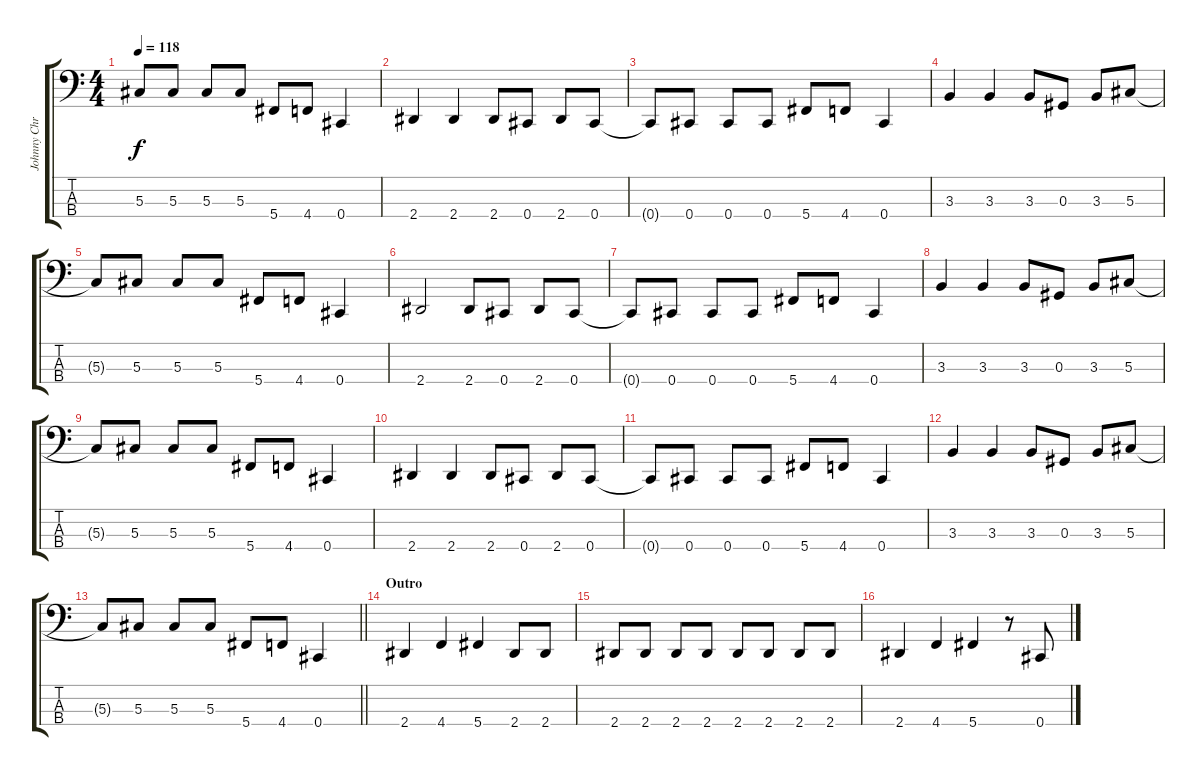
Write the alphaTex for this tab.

\track ("Johnny Christ" "Johnny Chr") {instrument electricbassfinger}
\staff {score tabs}
\tuning (Gb2 Db2 Ab1 Db1) {hide}
\ts (4 4)
\tempo 118
\clef f4
\ks c
5.3{t}.8{dy f} 5.3.8 5.3.8 5.3.8 5.4.8 4.4.8 0.4.4 |
2.4.4 2.4.4 2.4.8 0.4.8 2.4.8 0.4.8 |
0.4{t}.8 0.4.8 0.4.8 0.4.8 5.4.8 4.4.8 0.4.4 |
3.3.4 3.3.4 3.3.8 0.3.8 3.3.8 5.3.8 |
5.3{t}.8 5.3.8 5.3.8 5.3.8 5.4.8 4.4.8 0.4.4 |
2.4.2 2.4.8 0.4.8 2.4.8 0.4.8 |
0.4{t}.8 0.4.8 0.4.8 0.4.8 5.4.8 4.4.8 0.4.4 |
3.3.4 3.3.4 3.3.8 0.3.8 3.3.8 5.3.8 |
5.3{t}.8 5.3.8 5.3.8 5.3.8 5.4.8 4.4.8 0.4.4 |
2.4.4 2.4.4 2.4.8 0.4.8 2.4.8 0.4.8 |
0.4{t}.8 0.4.8 0.4.8 0.4.8 5.4.8 4.4.8 0.4.4 |
3.3.4 3.3.4 3.3.8 0.3.8 3.3.8 5.3.8 |
\barLineRight lightlight
5.3{t}.8 5.3.8 5.3.8 5.3.8 5.4.8 4.4.8 0.4.4 |
\section ("" "Outro")
2.4.4 4.4.4 5.4.4 2.4.8 2.4.8 |
2.4.8 2.4.8 2.4.8 2.4.8 2.4.8 2.4.8 2.4.8 2.4.8 |
2.4.4 4.4.4 5.4.4 r.8 0.4.8
